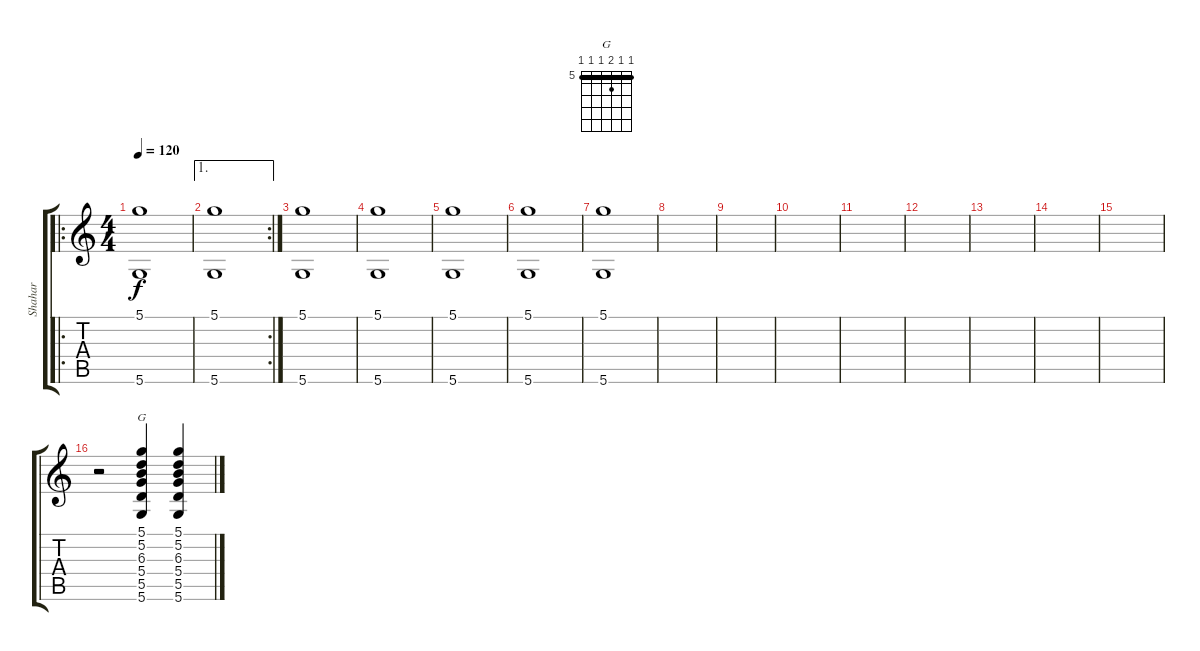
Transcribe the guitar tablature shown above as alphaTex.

\track ("Shahar" "Shahar") {instrument electricguitarclean}
\staff {score tabs}
\tuning (D4 A3 F3 D3 A2 D2) {hide}
\chord ("G" 5 5 6 5 5 5) {firstfret 5 barre 5}
\ro
\ts (4 4)
\tempo 120
\clef g2
\ks c
(5.1 5.6).1{dy f} |
\ae 1
\rc 2
(5.1 5.6).1 |
(5.1 5.6).1 |
(5.1 5.6).1 |
(5.1 5.6).1 |
(5.1 5.6).1 |
(5.1 5.6).1 |
|
|
|
|
|
|
|
|
r.2 (5.1 5.2 6.3 5.4 5.5 5.6).4{ch "G"} (5.1 5.2 6.3 5.4 5.5 5.6).4
